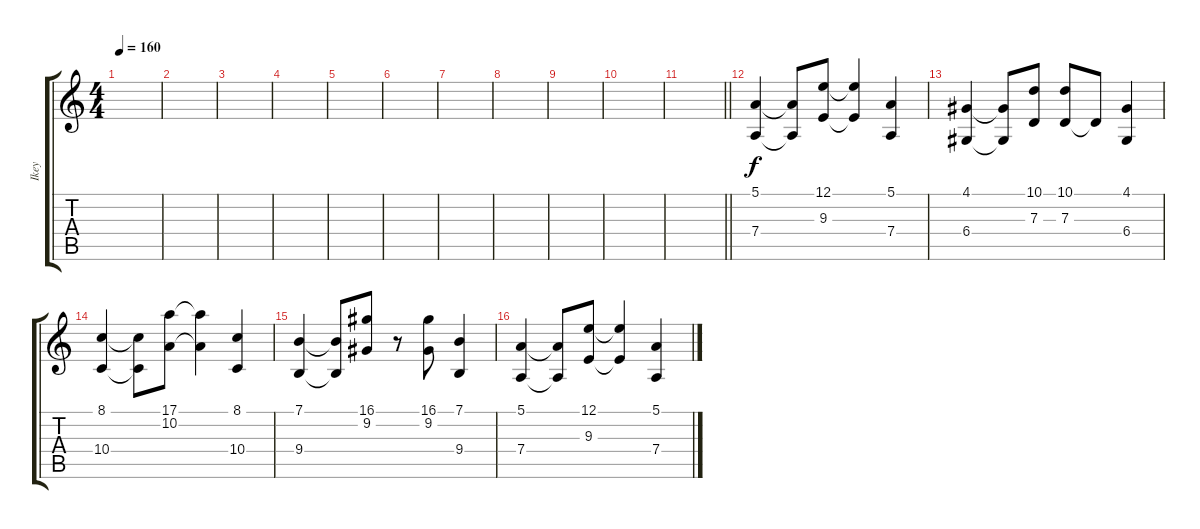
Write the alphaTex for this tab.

\track ("Ikey" "Ikey") {instrument electricgrandpiano}
\staff {score tabs}
\tuning (E4 B3 G3 D3 A2 E2) {hide}
\ts (4 4)
\tempo 160
\clef g2
\ks c
|
|
|
|
|
|
|
|
|
|
\barLineRight lightlight
|
(5.1 7.4).4{volume 7} (5.1{t} 7.4{t}).8 (12.1 9.3).8 (12.1{t} 9.3{t}).4 (5.1 7.4).4 |
(4.1 6.4).4 (4.1{t} 6.4{t}).8 (10.1 7.3).8 (10.1 7.3).8 7.3{t}.8 (4.1 6.4).4 |
(8.1 10.4).4 (8.1{t} 10.4{t}).8 (17.1 10.2).8 (17.1{t} 10.2{t}).4 (8.1 10.4).4 |
(7.1 9.4).4 (7.1{t} 9.4{t}).8 (16.1 9.2).8 r.8 (16.1 9.2).8 (7.1 9.4).4 |
(5.1 7.4).4 (5.1{t} 7.4{t}).8 (12.1 9.3).8 (12.1{t} 9.3{t}).4 (5.1 7.4).4
